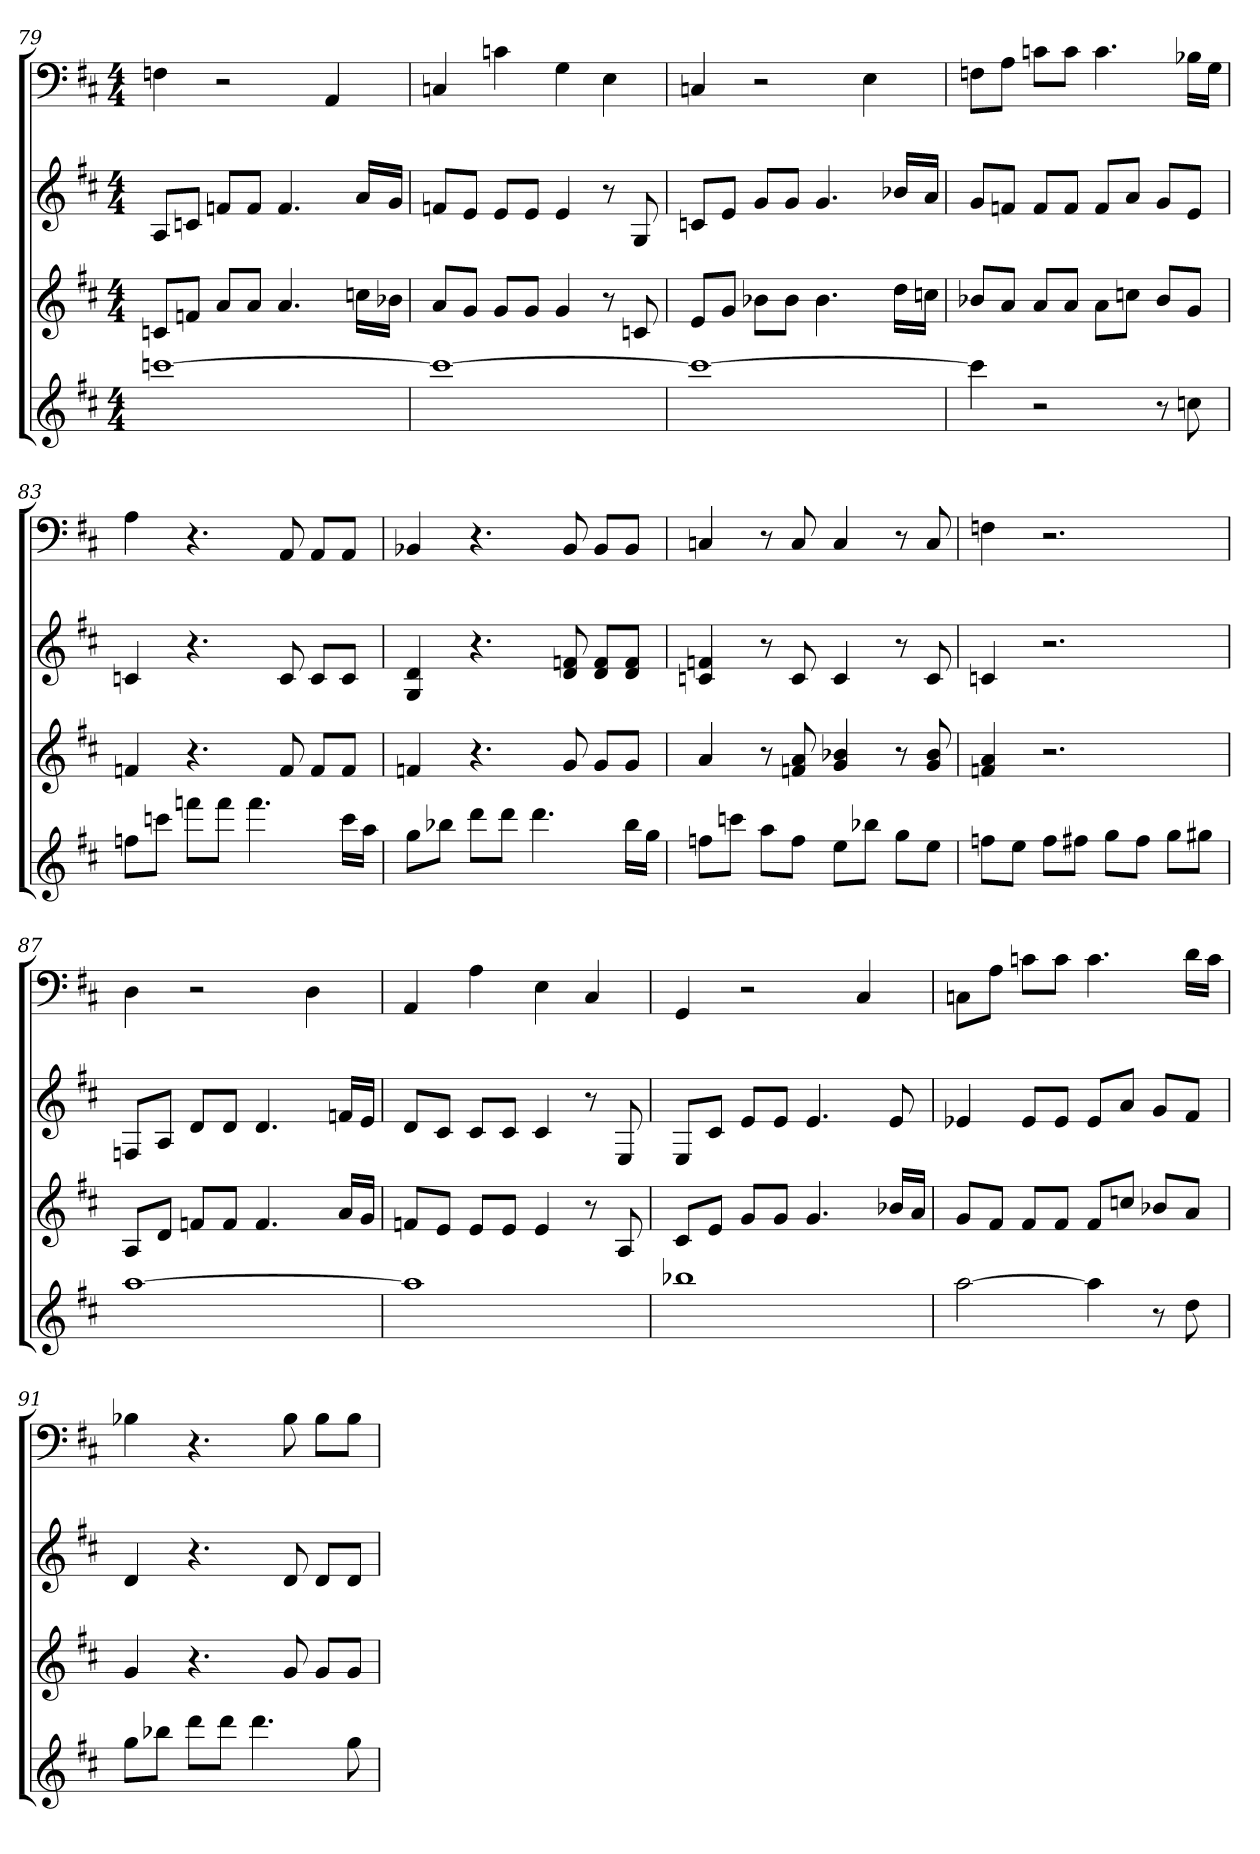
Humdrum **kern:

**kern	**kern	**kern	**kern
*part4	*part3	*part2	*part1
*staff4	*staff3	*staff2	*staff1
*k[f#c#]	*k[f#c#]	*k[f#c#]	*k[f#c#]
*D:	*D:	*D:	*D:
*M4/4	*M4/4	*M4/4	*M4/4
=79	=79	=79	=79
[1cccn	8cnL	8AL	4Fn
.	8fnJ	8cnJ	.
.	8aL	8fnL	2r
.	8aJ	8fJ	.
.	4.a	4.f	.
.	.	.	4AA
.	16ccnLL	16aLL	.
.	16b-XJJ	16gJJ	.
=80	=80	=80	=80
1ccc_	8aL	8fnL	4Cn
.	8gJ	8eJ	.
.	8gL	8eL	4cn
.	8gJ	8eJ	.
.	4g	4e	4G
.	8r	8r	4E
.	8cn	8G	.
=81	=81	=81	=81
1ccc_	8eL	8cnL	4Cn
.	8gJ	8eJ	.
.	8b-XL	8gL	2r
.	8b-J	8gJ	.
.	4.b-	4.g	.
.	.	.	4E
.	16ddLL	16b-XLL	.
.	16ccnJJ	16aJJ	.
=82	=82	=82	=82
4ccc]	8b-XL	8gL	8FnL
.	8aJ	8fnJ	8AJ
2r	8aL	8fL	8cnL
.	8aJ	8fJ	8cJ
.	8aL	8fL	4.c
.	8ccnJ	8aJ	.
8r	8b-L	8gL	.
8ccn	8gJ	8eJ	16B-XLL
.	.	.	16GJJ
=83	=83	=83	=83
8ffnL	4fn	4cn	4A
8cccnJ	.	.	.
8fffnL	4.r	4.r	4.r
8fffJ	.	.	.
4.fff	.	.	.
.	8f	8c	8AA
.	8fL	8cL	8AAL
16cccLL	8fJ	8cJ	8AAJ
16aaJJ	.	.	.
=84	=84	=84	=84
8ggL	4fn	4G 4d	4BB-X
8bb-XJ	.	.	.
8dddL	4.r	4.r	4.r
8dddJ	.	.	.
4.ddd	.	.	.
.	8g	8d 8fn	8BB-
.	8gL	8d 8fL	8BB-L
16bb-LL	8gJ	8d 8fJ	8BB-J
16ggJJ	.	.	.
=85	=85	=85	=85
8ffnL	4a	4cn 4fn	4Cn
8cccnJ	.	.	.
8aaL	8r	8r	8r
8ffJ	8fn 8a	8c	8C
8eeL	4g 4b-X	4c	4C
8bb-XJ	.	.	.
8ggL	8r	8r	8r
8eeJ	8g 8b-	8c	8C
=86	=86	=86	=86
8ffnL	4fn 4a	4cn	4Fn
8eeJ	.	.	.
8ffL	2.r	2.r	2.r
8ff#XJ	.	.	.
8ggL	.	.	.
8ff#J	.	.	.
8ggL	.	.	.
8gg#XJ	.	.	.
=87	=87	=87	=87
[1aa	8AL	8FnL	4D
.	8dJ	8AJ	.
.	8fnL	8dL	2r
.	8fJ	8dJ	.
.	4.f	4.d	.
.	.	.	4D
.	16aLL	16fnLL	.
.	16gJJ	16eJJ	.
=88	=88	=88	=88
1aa]	8fnL	8dL	4AA
.	8eJ	8c#J	.
.	8eL	8c#L	4A
.	8eJ	8c#J	.
.	4e	4c#	4E
.	8r	8r	4C#
.	8A	8E	.
=89	=89	=89	=89
1bb-X	8c#L	8EL	4GG
.	8eJ	8c#J	.
.	8gL	8eL	2r
.	8gJ	8eJ	.
.	4.g	4.e	.
.	.	.	4C#
.	16b-XLL	8e	.
.	16aJJ	.	.
=90	=90	=90	=90
[2aa	8gL	4e-X	8CnL
.	8f#J	.	8AJ
.	8f#L	8e-L	8cnL
.	8f#J	8e-J	8cJ
4aa]	8f#L	8e-L	4.c
.	8ccnJ	8aJ	.
8r	8b-XL	8gL	.
8dd	8aJ	8f#J	16dLL
.	.	.	16cJJ
=91	=91	=91	=91
8ggL	4g	4d	4B-X
8bb-XJ	.	.	.
8dddL	4.r	4.r	4.r
8dddJ	.	.	.
4.ddd	.	.	.
.	8g	8d	8B-
.	8gL	8dL	8B-L
8gg	8gJ	8dJ	8B-J
=	=	=	=
*-	*-	*-	*-
